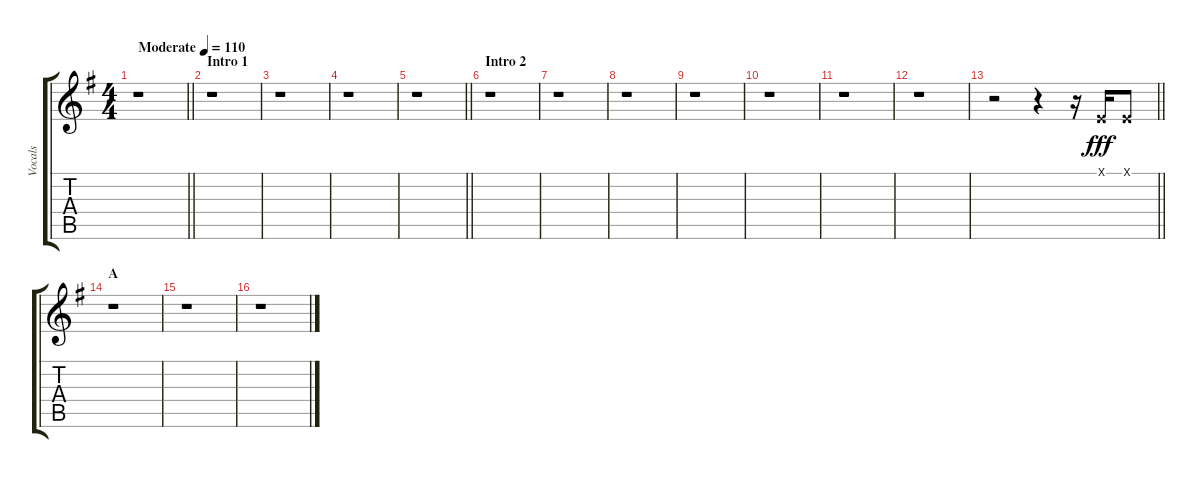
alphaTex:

\track ("Vocals" "Vocals") {instrument voiceoohs}
\staff {score tabs}
\tuning (D4 A3 F3 C3 G2 D2) {hide}
\ts (4 4)
\tempo (110 "Moderate")
\clef g2
\barLineRight lightlight
\ks g
r.1{dy fff instrument voiceoohs} |
\section ("" "Intro 1")
r.1 |
r.1 |
r.1 |
\barLineRight lightlight
r.1 |
\section ("" "Intro 2")
r.1 |
r.1 |
r.1 |
r.1 |
r.1 |
r.1 |
r.1 |
\barLineRight lightlight
r.2 r.4 r.16 2.1{x}.16 2.1{x}.8 |
\section ("" "A")
r.1 |
r.1 |
r.1
